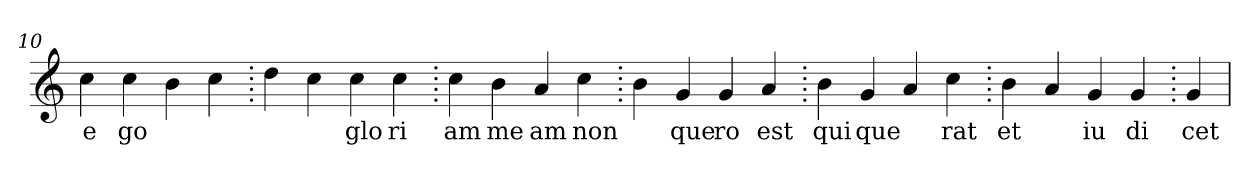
**kern	**text
*part1	*part1
*staff1	*staff1
*clefG2	*
=10.	=10.
4cc	e
4cc	go
4b	.
4cc	.
=20.	=20.
4dd	.
4cc	.
4cc	glo
4cc	ri
=30.	=30.
4cc	am
4b	me
4a	am
4cc	non
=40.	=40.
4b	.
4g	que
4g	ro
4a	est
=50.	=50.
4b	qui
4g	que
4a	.
4cc	rat
=60.	=60.
4b	et
4a	.
4g	iu
4g	di
=70.	=70.
4g	cet
=	=
*-	*-
